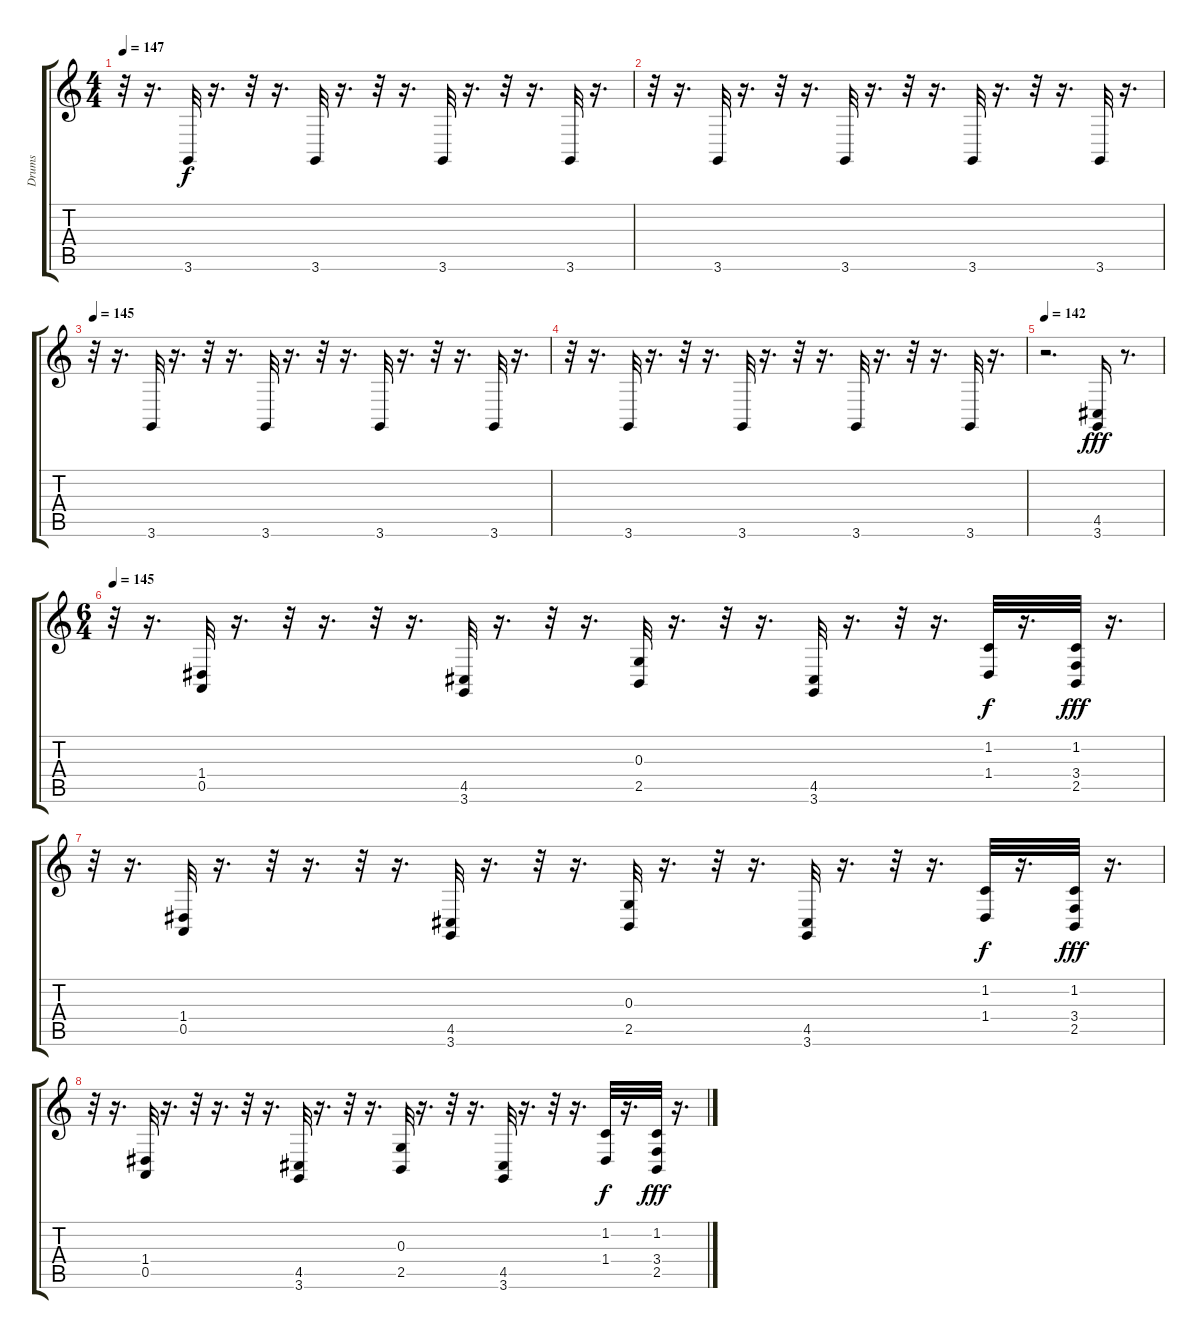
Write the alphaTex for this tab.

\track ("Drums" "Drums") {instrument melodictom}
\staff {score tabs}
\tuning (E4 B3 G3 D3 A2 E2) {hide}
\ts (4 4)
\tempo 147
\clef g2
\ks c
r.32{dy f balance 12} r.16{d} 3.6.32{balance 4} r.16{d} r.32{balance 12} r.16{d} 3.6.32{balance 4} r.16{d} r.32{balance 12} r.16{d} 3.6.32{balance 4} r.16{d} r.32{balance 12} r.16{d} 3.6.32{balance 4} r.16{d} |
r.32{balance 12} r.16{d} 3.6.32{balance 4} r.16{d} r.32{balance 12} r.16{d} 3.6.32{balance 4} r.16{d} r.32{balance 12} r.16{d} 3.6.32{balance 4} r.16{d} r.32{balance 12} r.16{d} 3.6.32{balance 4} r.16{d} |
\tempo 145
r.32{balance 12} r.16{d} 3.6.32{balance 4} r.16{d} r.32{balance 12} r.16{d} 3.6.32{balance 4} r.16{d} r.32{balance 12} r.16{d} 3.6.32{balance 4} r.16{d} r.32{balance 12} r.16{d} 3.6.32{balance 4} r.16{d} |
r.32{balance 12} r.16{d} 3.6.32{balance 4} r.16{d} r.32{balance 12} r.16{d} 3.6.32{balance 4} r.16{d} r.32{balance 12} r.16{d} 3.6.32{balance 4} r.16{d} r.32{balance 12} r.16{d} 3.6.32{balance 4} r.16{d} |
\tempo 142
r.2{d} (4.5 3.6).16{dy fff balance 8} r.8{d} |
\ts (6 4)
\tempo 145
r.32{balance 8} r.16{d} (1.4 0.5).32{balance 12} r.16{d} r.32{balance 8} r.16{d} r.32{balance 4} r.16{d} (4.5 3.6).32{balance 8} r.16{d} r.32{balance 12} r.16{d} (0.3 2.5).32{balance 8} r.16{d} r.32{balance 4} r.16{d} (4.5 3.6).32{balance 8} r.16{d} r.32{balance 12} r.16{d} (1.2 1.4).32{dy f balance 8} r.16{d} (1.2 3.4 2.5).32{dy fff balance 4} r.16{d} |
r.32{balance 8} r.16{d} (1.4 0.5).32{balance 12} r.16{d} r.32{balance 8} r.16{d} r.32{balance 4} r.16{d} (4.5 3.6).32{balance 8} r.16{d} r.32{balance 12} r.16{d} (0.3 2.5).32{balance 8} r.16{d} r.32{balance 4} r.16{d} (4.5 3.6).32{balance 8} r.16{d} r.32{balance 12} r.16{d} (1.2 1.4).32{dy f balance 8} r.16{d} (1.2 3.4 2.5).32{dy fff balance 4} r.16{d} |
r.32{balance 8} r.16{d} (1.4 0.5).32{balance 12} r.16{d} r.32{balance 8} r.16{d} r.32{balance 4} r.16{d} (4.5 3.6).32{balance 8} r.16{d} r.32{balance 12} r.16{d} (0.3 2.5).32{balance 8} r.16{d} r.32{balance 4} r.16{d} (4.5 3.6).32{balance 8} r.16{d} r.32{balance 12} r.16{d} (1.2 1.4).32{dy f balance 8} r.16{d} (1.2 3.4 2.5).32{dy fff balance 4} r.16{d}
